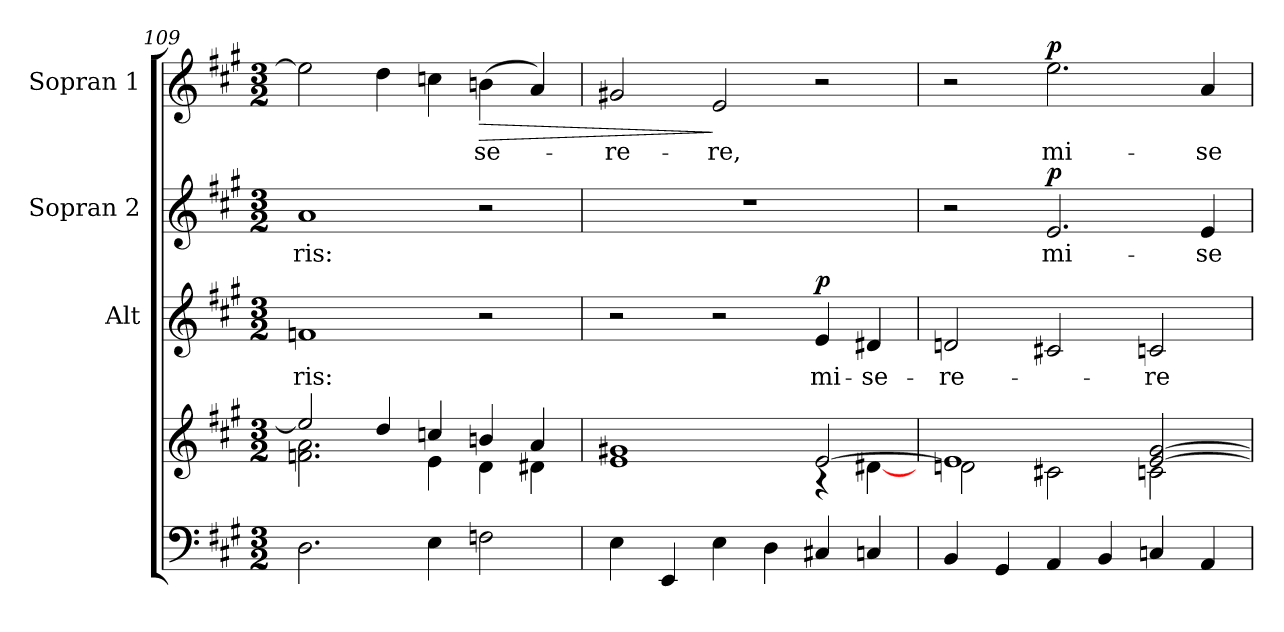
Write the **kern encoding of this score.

**kern	**kern	**kern	**text	**dynam	**kern	**text	**dynam	**kern	**text	**dynam
*part4	*part4	*part3	*part3	*part3	*part2	*part2	*part2	*part1	*part1	*part1
*staff5	*staff4	*staff3	*staff3	*staff3	*staff2	*staff2	*staff2	*staff1	*staff1	*staff1
*	*	*I"Alt	*	*	*I"Sopran 2	*	*	*I"Sopran 1	*	*
*	*	*I'A.	*	*	*I'S. 2	*	*	*I'S. 1	*	*
*clefF4	*clefG2	*clefG2	*	*	*clefG2	*	*	*clefG2	*	*
*k[f#c#g#]	*k[f#c#g#]	*k[f#c#g#]	*	*	*k[f#c#g#]	*	*	*k[f#c#g#]	*	*
*A:	*A:	*A:	*	*	*A:	*	*	*A:	*	*
*M3/2	*M3/2	*M3/2	*	*	*M3/2	*	*	*M3/2	*	*
=109	=109	=109	=109	=109	=109	=109	=109	=109	=109	=109
*	*^	*	*	*	*	*	*	*	*	*
!	!	!	!	!LO:LY:b	!	!	!LO:LY:b	!	!	!	!
2.D\	2ee/]	2.fn\ 2.a\	1fn	-ris:	.	1a	-ris:	.	2ee\]	.	.
.	4dd/	.	.	.	.	.	.	.	4dd\	.	.
4E\	4ccn/	4e\	.	.	.	.	.	.	4ccn\	.	.
!	!	!	!	!	!	!	!	!	!	!LO:LY:b	!LO:HP:b
2Fn\	4bn/	4d\	2r	.	.	2r	.	.	(>4bn\	-se-	>
.	4a/	4d#X\	.	.	.	.	.	.	4a/)	.	.
=110	=110	=110	=110	=110	=110	=110	=110	=110	=110	=110	=110
!	!	!	!	!	!	!	!	!	!	!LO:LY:b	!
4E\	1g#X	1e	2r	.	.	1.r	.	.	2g#X/	-re-	.
4EE/	.	.	.	.	.	.	.	.	.	.	.
!	!	!	!	!	!	!	!	!	!	!LO:LY:b	!
4E\	.	.	2r	.	.	.	.	.	2e/	-re,	]
4D\	.	.	.	.	.	.	.	.	.	.	.
!	!	!	!	!LO:LY:b	!LO:DY:a	!	!	!	!	!	!
4C#X/	[>2e/	4rG	4e/	mi-	p	.	.	.	2r	.	.
!	!	!	!	!LO:LY:b	!	!	!	!	!	!	!
4Cn/	.	[<4d#X\	4d#X/	-se-	.	.	.	.	.	.	.
=111	=111	=111	=111	=111	=111	=111	=111	=111	=111	=111	=111
!	!	!	!	!LO:LY:b	!	!	!	!	!	!	!
4BB/	1e]	2dn\	2dn/	-re-	.	2r	.	.	2r	.	.
4GG#/	.	.	.	.	.	.	.	.	.	.	.
!	!	!	!	!	!	!	!LO:LY:b	!LO:DY:a	!	!LO:LY:b	!LO:DY:a
4AA/	.	2c#X\	2c#X/	.	.	2.e/	mi-	p	2.ee\	mi-	p
4BB/	.	.	.	.	.	.	.	.	.	.	.
!	!	!	!	!LO:LY:b	!	!	!	!	!	!	!
4Cn/	[>2e/ [>2g#/	2cn\	2cn/	-re	.	.	.	.	.	.	.
!	!	!	!	!	!	!	!LO:LY:b	!	!	!LO:LY:b	!
4AA/	.	.	.	.	.	4e/	-se-	.	4a/	-se-	.
*	*v	*v	*	*	*	*	*	*	*	*	*
=	=	=	=	=	=	=	=	=	=	=
*-	*-	*-	*-	*-	*-	*-	*-	*-	*-	*-
